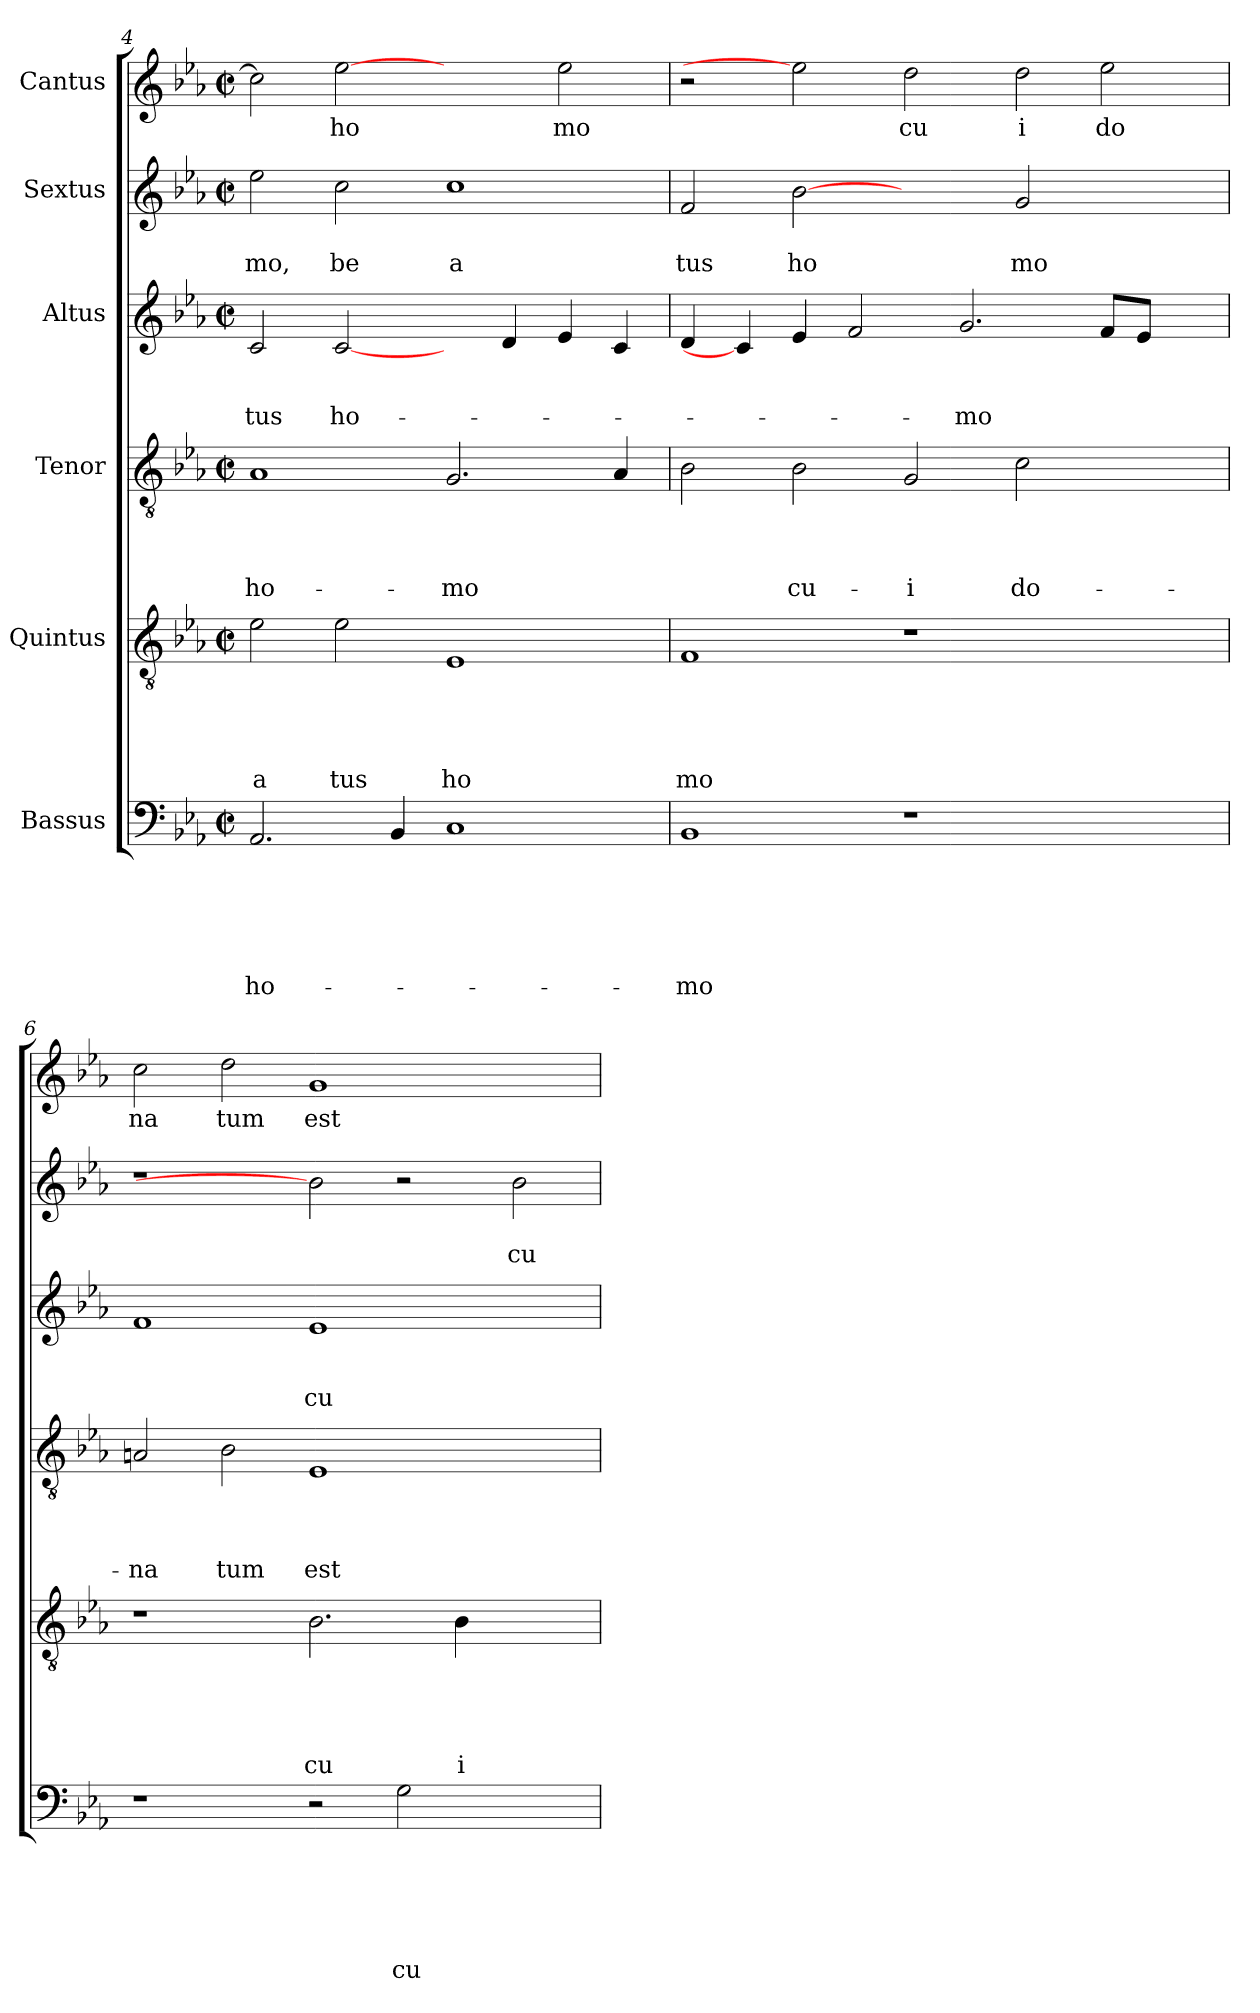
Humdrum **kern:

**kern	**text	**text	**text	**text	**text	**text	**kern	**text	**text	**text	**text	**text	**kern	**text	**text	**text	**text	**kern	**text	**text	**text	**kern	**text	**text	**kern	**text
*part6	*part6	*part6	*part6	*part6	*part6	*part6	*part5	*part5	*part5	*part5	*part5	*part5	*part4	*part4	*part4	*part4	*part4	*part3	*part3	*part3	*part3	*part2	*part2	*part2	*part1	*part1
*staff6	*staff6	*staff6	*staff6	*staff6	*staff6	*staff6	*staff5	*staff5	*staff5	*staff5	*staff5	*staff5	*staff4	*staff4	*staff4	*staff4	*staff4	*staff3	*staff3	*staff3	*staff3	*staff2	*staff2	*staff2	*staff1	*staff1
*I"Bassus	*	*	*	*	*	*	*I"Quintus	*	*	*	*	*	*I"Tenor	*	*	*	*	*I"Altus	*	*	*	*I"Sextus	*	*	*I"Cantus	*
*clefF4	*	*	*	*	*	*	*clefGv2	*	*	*	*	*	*clefGv2	*	*	*	*	*clefG2	*	*	*	*clefG2	*	*	*clefG2	*
*k[b-e-a-]	*	*	*	*	*	*	*k[b-e-a-]	*	*	*	*	*	*k[b-e-a-]	*	*	*	*	*k[b-e-a-]	*	*	*	*k[b-e-a-]	*	*	*k[b-e-a-]	*
*E-:	*	*	*	*	*	*	*E-:	*	*	*	*	*	*E-:	*	*	*	*	*E-:	*	*	*	*E-:	*	*	*E-:	*
*M2/2	*	*	*	*	*	*	*M2/2	*	*	*	*	*	*M2/2	*	*	*	*	*M2/2	*	*	*	*M2/2	*	*	*M2/2	*
*met(c|)	*	*	*	*	*	*	*met(c|)	*	*	*	*	*	*met(c|)	*	*	*	*	*met(c|)	*	*	*	*met(c|)	*	*	*met(c|)	*
=4	=4	=4	=4	=4	=4	=4	=4	=4	=4	=4	=4	=4	=4	=4	=4	=4	=4	=4	=4	=4	=4	=4	=4	=4	=4	=4
!	!	!	!	!	!	!LO:LY:b	!	!	!	!	!	!LO:LY:b	!	!	!	!	!LO:LY:b	!	!	!	!LO:LY:b	!	!	!LO:LY:b	!	!
2.AA-/	.	.	.	.	.	ho-	2e-\	.	.	.	.	a	1A-	.	.	.	ho-	2c/	.	.	-tus	2ee-\	.	mo,	2cc\]	.
!	!	!	!	!	!	!	!	!	!	!	!	!LO:LY:b	!	!	!	!	!	!	!	!	!LO:LY:b	!	!	!LO:LY:b	!	!LO:LY:b
.	.	.	.	.	.	.	2e-\	.	.	.	.	tus	.	.	.	.	.	[2c/	.	.	ho-	2cc\	.	be	[2ee-	ho
4BB-/	.	.	.	.	.	.	.	.	.	.	.	.	.	.	.	.	.	.	.	.	.	.	.	.	.	.
!	!	!	!	!	!	!	!	!	!	!	!	!LO:LY:b	!	!	!	!	!LO:LY:b	!	!	!	!	!	!	!LO:LY:b	!	!
1C	.	.	.	.	.	.	1E-	.	.	.	.	ho	2.G/	.	.	.	-mo	4ryy	.	.	.	1cc	.	a	2ryy	.
.	.	.	.	.	.	.	.	.	.	.	.	.	.	.	.	.	.	4d/	.	.	.	.	.	.	.	.
!	!	!	!	!	!	!	!	!	!	!	!	!	!	!	!	!	!	!	!	!	!	!	!	!	!	!LO:LY:b
.	.	.	.	.	.	.	.	.	.	.	.	.	.	.	.	.	.	4e-/	.	.	.	.	.	.	2ee-\	mo
.	.	.	.	.	.	.	.	.	.	.	.	.	4A-/	.	.	.	.	4c/	.	.	.	.	.	.	.	.
=5	=5	=5	=5	=5	=5	=5	=5	=5	=5	=5	=5	=5	=5	=5	=5	=5	=5	=5	=5	=5	=5	=5	=5	=5	=5	=5
!	!	!	!	!	!	!LO:LY:b	!	!	!	!	!	!LO:LY:b	!	!	!	!	!	!	!	!	!	!	!	!LO:LY:b	!	!
1BB-	.	.	.	.	.	-mo	1F	.	.	.	.	mo	2B-\	.	.	.	.	4d/	.	.	.	2f/	.	tus	2r	.
.	.	.	.	.	.	.	.	.	.	.	.	.	.	.	.	.	.	4c/]	.	.	.	.	.	.	.	.
!	!	!	!	!	!	!	!	!	!	!	!	!	!	!	!	!	!LO:LY:b	!	!	!	!	!	!	!LO:LY:b	!	!
.	.	.	.	.	.	.	.	.	.	.	.	.	2B-\	.	.	.	cu-	4e-/	.	.	.	[2b-	.	ho	2ee-]	.
.	.	.	.	.	.	.	.	.	.	.	.	.	.	.	.	.	.	2f/	.	.	.	.	.	.	.	.
!	!	!	!	!	!	!	!	!	!	!	!	!	!	!	!	!	!LO:LY:b	!	!	!	!	!	!	!	!	!LO:LY:b
1r	.	.	.	.	.	.	1r	.	.	.	.	.	2G/	.	.	.	-i	.	.	.	.	2ryy	.	.	2dd\	cu
!	!	!	!	!	!	!	!	!	!	!	!	!	!	!	!	!	!	!	!	!	!LO:LY:b	!	!	!	!	!
.	.	.	.	.	.	.	.	.	.	.	.	.	.	.	.	.	.	2.g/	.	.	-mo	.	.	.	.	.
!	!	!	!	!	!	!	!	!	!	!	!	!	!	!	!	!	!LO:LY:b	!	!	!	!	!	!	!LO:LY:b	!	!LO:LY:b
.	.	.	.	.	.	.	.	.	.	.	.	.	2c\	.	.	.	do-	.	.	.	.	2g/	.	mo	2dd\	i
!	!	!	!	!	!	!	!	!	!	!	!	!	!	!	!	!	!	!	!	!	!	!	!	!	!	!LO:LY:b
2ryy	.	.	.	.	.	.	2ryy	.	.	.	.	.	2ryy	.	.	.	.	8f/L	.	.	.	2ryy	.	.	2ee-\	do
.	.	.	.	.	.	.	.	.	.	.	.	.	.	.	.	.	.	8e-/J	.	.	.	.	.	.	.	.
.	.	.	.	.	.	.	.	.	.	.	.	.	.	.	.	.	.	4ryy	.	.	.	.	.	.	.	.
!!LO:LB:g=z
=6	=6	=6	=6	=6	=6	=6	=6	=6	=6	=6	=6	=6	=6	=6	=6	=6	=6	=6	=6	=6	=6	=6	=6	=6	=6	=6
!	!	!	!	!	!	!	!	!	!	!	!	!	!	!	!	!	!LO:LY:b	!	!	!	!	!	!	!	!	!LO:LY:b
1r	.	.	.	.	.	.	1r	.	.	.	.	.	2An/	.	.	.	-na	1f	.	.	.	1r	.	.	2cc\	na
!	!	!	!	!	!	!	!	!	!	!	!	!	!	!	!	!	!LO:LY:b	!	!	!	!	!	!	!	!	!LO:LY:b
.	.	.	.	.	.	.	.	.	.	.	.	.	2B-\	.	.	.	tum	.	.	.	.	.	.	.	2dd\	tum
!	!	!	!	!	!	!	!	!	!	!	!	!LO:LY:b	!	!	!	!	!LO:LY:b	!	!	!	!LO:LY:b	!	!	!	!	!LO:LY:b
2r	.	.	.	.	.	.	2.B-\	.	.	.	.	cu	1E-	.	.	.	est	1e-	.	.	cu	2b-]	.	.	1g	est
!	!	!	!	!	!	!LO:LY:b	!	!	!	!	!	!	!	!	!	!	!	!	!	!	!	!	!	!	!	!
2G\	.	.	.	.	.	cu-	.	.	.	.	.	.	.	.	.	.	.	.	.	.	.	2r	.	.	.	.
!	!	!	!	!	!	!	!	!	!	!	!	!LO:LY:b	!	!	!	!	!	!	!	!	!	!	!	!	!	!
.	.	.	.	.	.	.	4B-\	.	.	.	.	i	.	.	.	.	.	.	.	.	.	.	.	.	.	.
!	!	!	!	!	!	!	!	!	!	!	!	!	!	!	!	!	!	!	!	!	!	!	!	!LO:LY:b	!	!
2ryy	.	.	.	.	.	.	2ryy	.	.	.	.	.	2ryy	.	.	.	.	2ryy	.	.	.	2b-\	.	cu-	2ryy	.
=	=	=	=	=	=	=	=	=	=	=	=	=	=	=	=	=	=	=	=	=	=	=	=	=	=	=
*-	*-	*-	*-	*-	*-	*-	*-	*-	*-	*-	*-	*-	*-	*-	*-	*-	*-	*-	*-	*-	*-	*-	*-	*-	*-	*-
